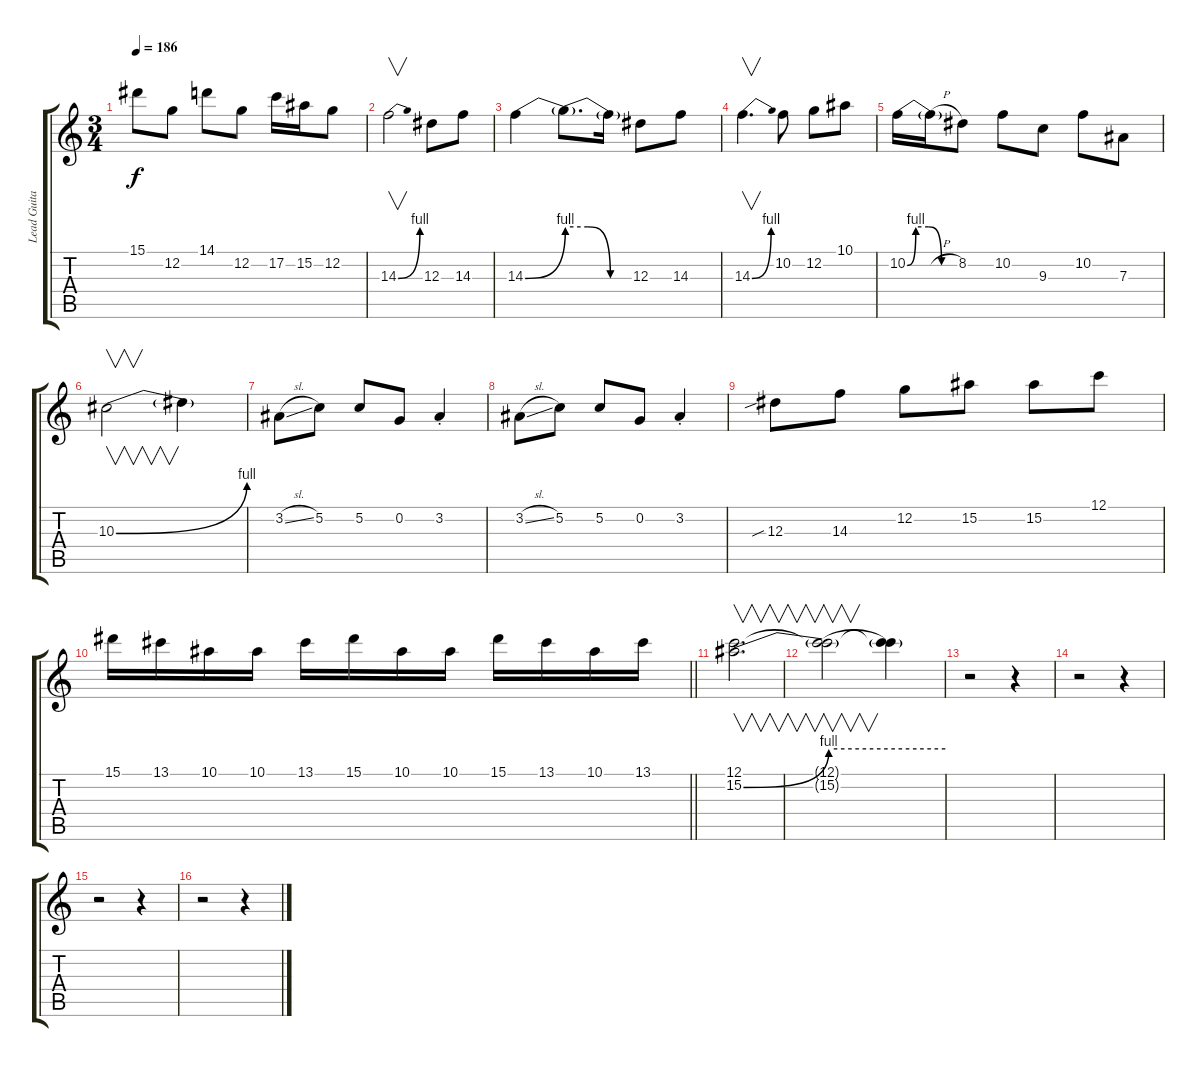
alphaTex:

\track ("Lead Guitar 1" "Lead Guita") {instrument distortionguitar}
\staff {score tabs}
\tuning (C4 G3 Eb3 Bb2 F2 C2) {hide}
\ts (3 4)
\tempo 186
\clef g2
\ks c
15.1.8{dy f} 12.2.8 14.1.8 12.2.8 17.2.16 15.2.16 12.2.8 |
14.3{be (bend 0 0 60 4)}.2{v} 12.3.8 14.3.8 |
14.3{be (bend 0 0 60 4)}.4 14.3{be (custom 0 4 20 4 40 0 60 0) t}.8{d} 14.3{t}.16 12.3.8 14.3.8 |
14.3{be (bend 0 0 60 4)}.4{v d} 10.2.8 12.2.8 10.1.8 |
10.2{be (custom 0 0 10 4 25 4 40 0 60 0)}.16 10.2{h t}.16 8.2.8 10.2.8 9.3.8 10.2.8 7.3.8 |
10.3{be (bend 0 0 60 4)}.2{v} 10.3{t}.4 |
3.2{sl}.8 5.2.8 5.2.8 0.2.8 3.2{st}.4 |
3.2{sl}.8 5.2.8 5.2.8 0.2.8 3.2{st}.4 |
12.3{sib}.8 14.3.8 12.2.8 15.2.8 15.2.8 12.1.8 |
\barLineRight lightlight
15.1.16 13.1.16 10.1.16 10.1.16 13.1.16 15.1.16 10.1.16 10.1.16 15.1.16 13.1.16 10.1.16 13.1.16 |
(12.1 15.2{be (bend 0 0 60 4)}).2{v d} |
(12.1{t} 15.2{be (hold 0 4 60 4) t}).2{v} (12.1{t} 15.2{t}).4 |
r.2 r.4 |
r.2 r.4 |
r.2 r.4 |
r.2 r.4
